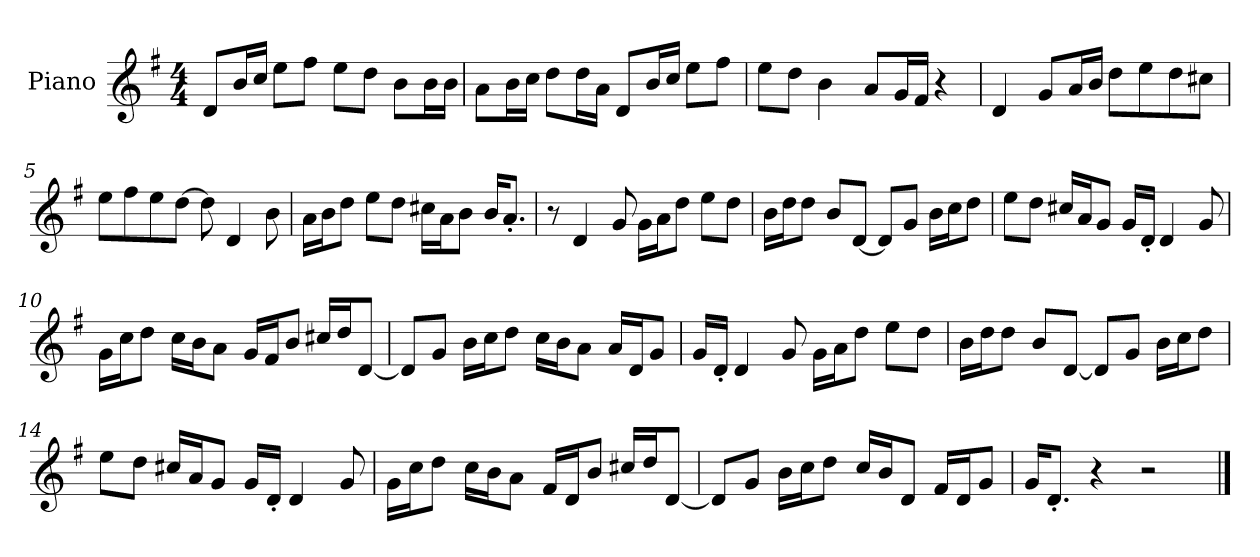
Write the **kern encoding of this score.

**kern
*part1
*staff1
*I"Piano
*I'P-no
*clefG2
*k[f#]
*M4/4
*MM90
=1
8d/L
16b/L
16cc/JJ
8ee\L
8ff#\J
8ee\L
8dd\J
8b\L
16b\L
16b\JJ
=2
8a\L
16b\L
16cc\JJ
8dd\L
16dd\L
16a\JJ
8d/L
16b/L
16cc/JJ
8ee\L
8ff#\J
=3
8ee\L
8dd\J
4b\
8a/L
16g/L
16f#/JJ
4r
=4
4d/
8g/L
16a/L
16b/JJ
8dd\L
8ee\
8dd\
8cc#X\J
!!LO:LB:g=z
=5
8ee\L
8ff#\
8ee\
[8dd\J
8dd\]
4d/
8b\
=6
16a\LL
16b\J
8dd\J
8ee\L
8dd\J
16cc#X\LL
16a\J
8b\J
16b/KL
8.a'/J
=7
8r
4d/
8g/
16g\LL
16a\J
8dd\J
8ee\L
8dd\J
=8
16b\LL
16dd\J
8dd\J
8b/L
[8d/J
8d/L]
8g/J
16b\LL
16cc\J
8dd\J
!!LO:LB:g=z
=9
8ee\L
8dd\J
16cc#X/LL
16a/J
8g/J
16g/LL
16d'/JJ
4d/
8g/
=10
16g\LL
16cc\J
8dd\J
16cc\LL
16b\J
8a\J
16g/LL
16f#/J
8b/J
16cc#X/LL
16dd/J
[8d/J
=11
8d/L]
8g/J
16b\LL
16cc\J
8dd\J
16cc\LL
16b\J
8a\J
16a/LL
16d/J
8g/J
=12
16g/LL
16d'/JJ
4d/
8g/
16g\LL
16a\J
8dd\J
8ee\L
8dd\J
!!LO:LB:g=z
=13
16b\LL
16dd\J
8dd\J
8b/L
[8d/J
8d/L]
8g/J
16b\LL
16cc\J
8dd\J
=14
8ee\L
8dd\J
16cc#X/LL
16a/J
8g/J
16g/LL
16d'/JJ
4d/
8g/
=15
16g\LL
16cc\J
8dd\J
16cc\LL
16b\J
8a\J
16f#/LL
16d/J
8b/J
16cc#X/LL
16dd/J
[8d/J
=16
8d/L]
8g/J
16b\LL
16cc\J
8dd\J
16cc/LL
16b/J
8d/J
16f#/LL
16d/J
8g/J
!!LO:LB:g=z
=17
16g/KL
8.d'/J
4r
2r
==
*-
